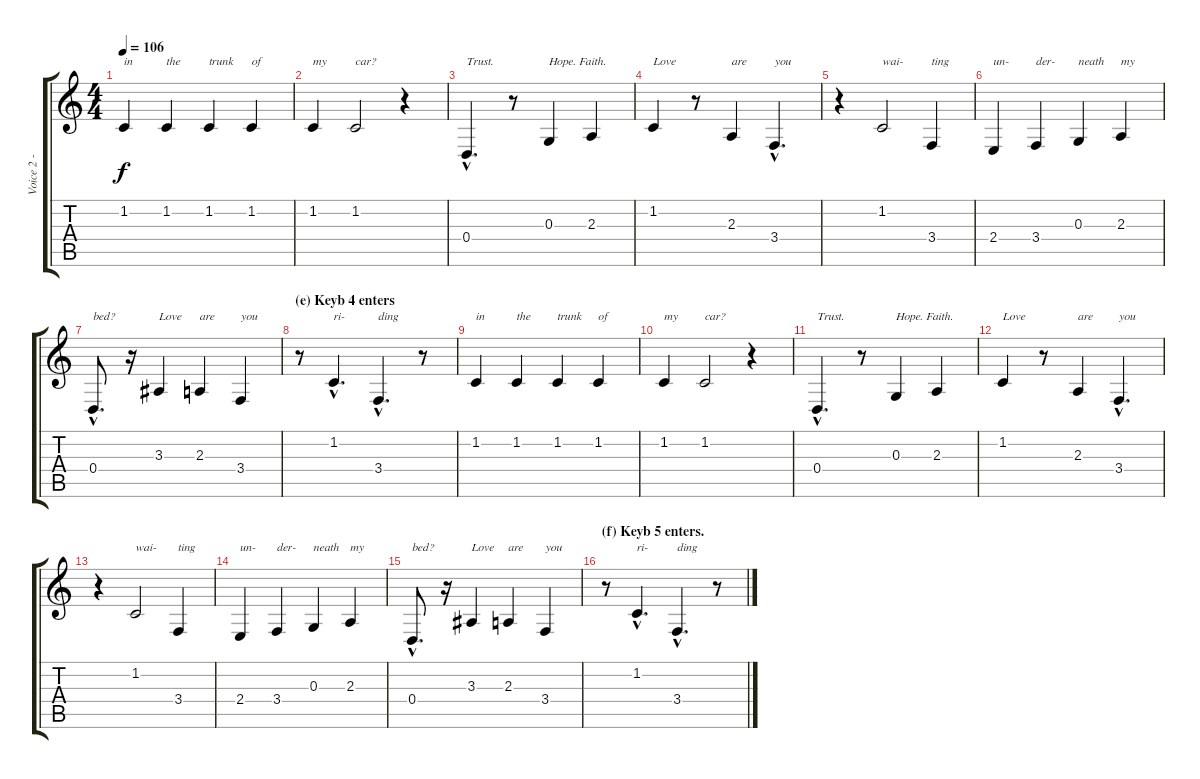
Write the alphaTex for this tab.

\track ("Voice 2 - right" "Voice 2 - ") {instrument oboe}
\staff {score tabs}
\tuning (E4 B3 G3 D3 A2 E2) {hide}
\ts (4 4)
\tempo 106
\clef g2
\ks c
1.2.4{txt "in" dy f} 1.2.4{txt "the"} 1.2.4{txt "trunk"} 1.2.4{txt "of"} |
1.2.4{txt "my"} 1.2.2{txt "car?"} r.4 |
0.4{hac}.4{d txt "Trust."} r.8 0.3.4{txt "Hope. Faith."} 2.3.4 |
1.2.4{txt "Love"} r.8 2.3.4{txt "are"} 3.4{hac}.4{d txt "you"} |
r.4 1.2.2{txt "wai-"} 3.4.4{txt "ting"} |
2.4.4{txt "un-"} 3.4.4{txt "der-"} 0.3.4{txt "neath"} 2.3.4{txt "my"} |
0.4{hac}.8{d txt "bed?"} r.16 3.3.4{txt "Love"} 2.3.4{txt "are"} 3.4.4{txt "you"} |
\section ("" "(e) Keyb 4 enters")
r.8 1.2{hac}.4{d txt "ri-"} 3.4{hac}.4{d txt "ding"} r.8 |
1.2.4{txt "in"} 1.2.4{txt "the"} 1.2.4{txt "trunk"} 1.2.4{txt "of"} |
1.2.4{txt "my"} 1.2.2{txt "car?"} r.4 |
0.4{hac}.4{d txt "Trust."} r.8 0.3.4{txt "Hope. Faith."} 2.3.4 |
1.2.4{txt "Love"} r.8 2.3.4{txt "are"} 3.4{hac}.4{d txt "you"} |
r.4 1.2.2{txt "wai-"} 3.4.4{txt "ting"} |
2.4.4{txt "un-"} 3.4.4{txt "der-"} 0.3.4{txt "neath"} 2.3.4{txt "my"} |
0.4{hac}.8{d txt "bed?"} r.16 3.3.4{txt "Love"} 2.3.4{txt "are"} 3.4.4{txt "you"} |
\section ("" "(f) Keyb 5 enters.")
r.8 1.2{hac}.4{d txt "ri-"} 3.4{hac}.4{d txt "ding"} r.8
